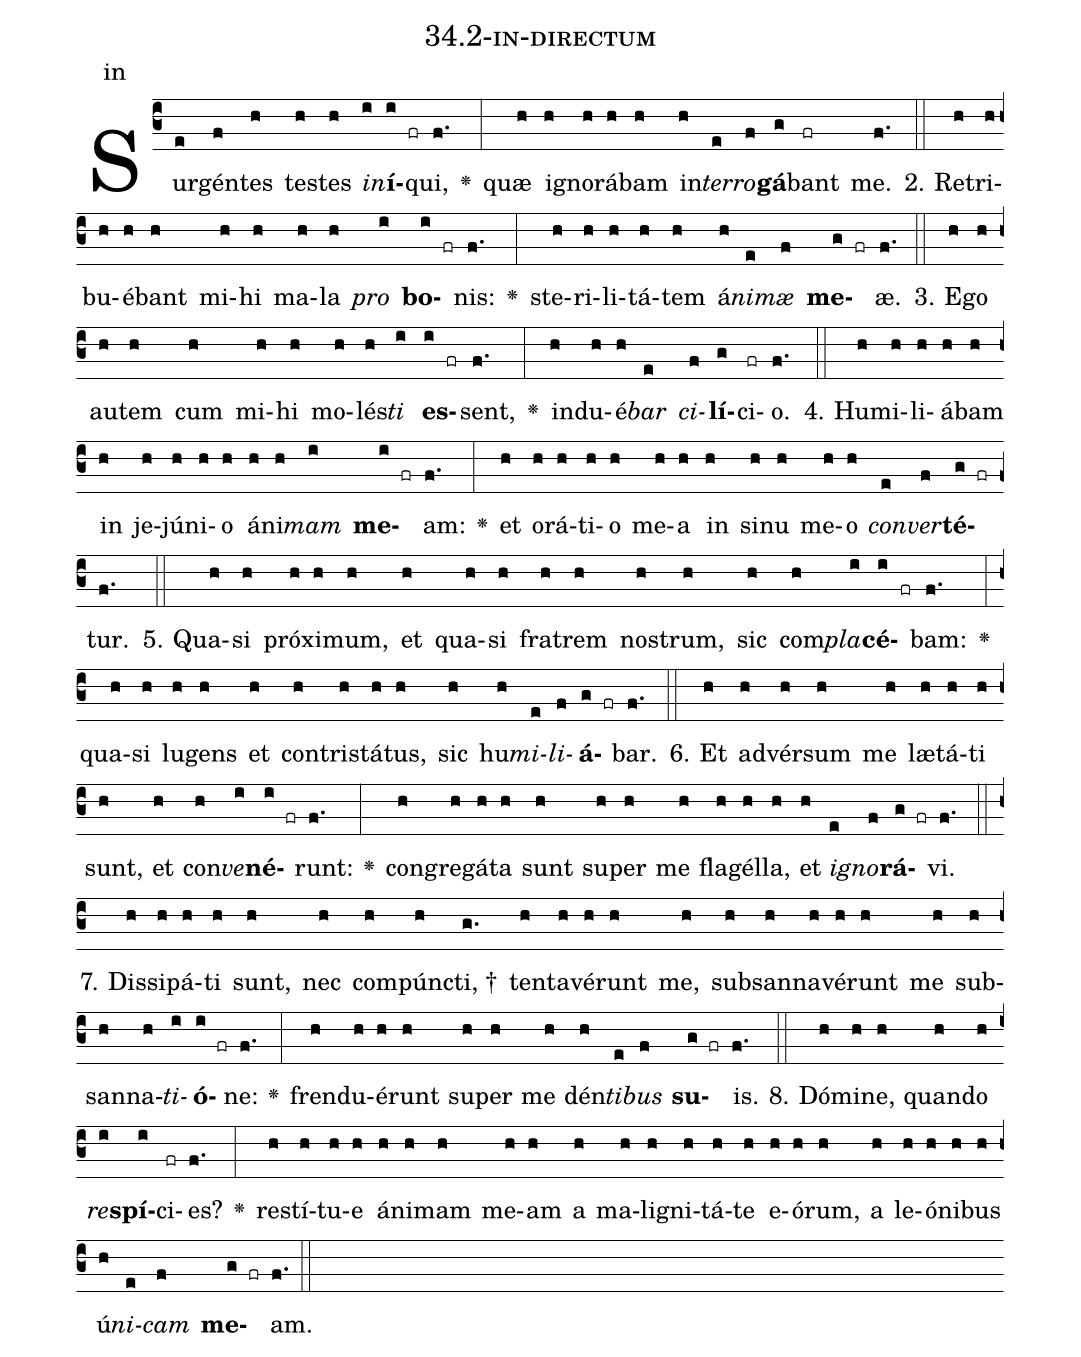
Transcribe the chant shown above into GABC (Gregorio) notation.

name: 34.2-in-directum;
annotation: in;
%%
(c3)Sur(e)gén(f)tes(h) tes(h)tes(h) <i>in</i>(i)<b>í</b>(i fr)qui,(f.) <v>\greheightstar</v>(:) quæ(h) i(h)gno(h)rá(h)bam(h) in(h)<i>ter</i>(e)<i>ro</i>(f)<b>gá</b>(g)bant(fr) me.(f.) (::)
2. Re(h)tri(h)bu(h)é(h)bant(h) mi(h)hi(h) ma(h)la(h) <i>pro</i>(i) <b>bo</b>(i fr)nis:(f.) <v>\greheightstar</v>(:) ste(h)ri(h)li(h)tá(h)tem(h) á(h)<i>ni</i>(e)<i>mæ</i>(f) <b>me</b>(g fr)æ.(f.) (::)
3. E(h)go(h) au(h)tem(h) cum(h) mi(h)hi(h) mo(h)lés(h)<i>ti</i>(i) <b>es</b>(i fr)sent,(f.) <v>\greheightstar</v>(:) ind(h)u(h)é(h)<i>bar</i>(e) <i>ci</i>(f)<b>lí</b>(g)ci(fr)o.(f.) (::)
4. Hu(h)mi(h)li(h)á(h)bam(h) in(h) je(h)jú(h)ni(h)o(h) á(h)ni(h)<i>mam</i>(i) <b>me</b>(i fr)am:(f.) <v>\greheightstar</v>(:) et(h) o(h)rá(h)ti(h)o(h) me(h)a(h) in(h) si(h)nu(h) me(h)o(h) <i>con</i>(e)<i>ver</i>(f)<b>té</b>(g fr)tur.(f.) (::)
5. Qua(h)si(h) pró(h)xi(h)mum,(h) et(h) qua(h)si(h) fra(h)trem(h) nos(h)trum,(h) sic(h) com(h)<i>pla</i>(i)<b>cé</b>(i fr)bam:(f.) <v>\greheightstar</v>(:) qua(h)si(h) lu(h)gens(h) et(h) con(h)tris(h)tá(h)tus,(h) sic(h) hu(h)<i>mi</i>(e)<i>li</i>(f)<b>á</b>(g fr)bar.(f.) (::)
6. Et(h) ad(h)vér(h)sum(h) me(h) læ(h)tá(h)ti(h) sunt,(h) et(h) con(h)<i>ve</i>(i)<b>né</b>(i fr)runt:(f.) <v>\greheightstar</v>(:) con(h)gre(h)gá(h)ta(h) sunt(h) su(h)per(h) me(h) fla(h)gél(h)la,(h) et(h) <i>i</i>(e)<i>gno</i>(f)<b>rá</b>(g fr)vi.(f.) (::)
7. Dis(h)si(h)pá(h)ti(h) sunt,(h) nec(h) com(h)púnc(h)ti, †(g.) ten(h)ta(h)vé(h)runt(h) me,(h) sub(h)san(h)na(h)vé(h)runt(h) me(h) sub(h)san(h)na(h)<i>ti</i>(i)<b>ó</b>(i fr)ne:(f.) <v>\greheightstar</v>(:) fren(h)du(h)é(h)runt(h) su(h)per(h) me(h) dén(h)<i>ti</i>(e)<i>bus</i>(f) <b>su</b>(g fr)is.(f.) (::)
8. Dó(h)mi(h)ne,(h) quan(h)do(h) <i>re</i>(i)<b>spí</b>(i)ci(fr)es?(f.) <v>\greheightstar</v>(:) re(h)stí(h)tu(h)e(h) á(h)ni(h)mam(h) me(h)am(h) a(h) ma(h)li(h)gni(h)tá(h)te(h) e(h)ó(h)rum,(h) a(h) le(h)ó(h)ni(h)bus(h) ú(h)<i>ni</i>(e)<i>cam</i>(f) <b>me</b>(g fr)am.(f.) (::)
